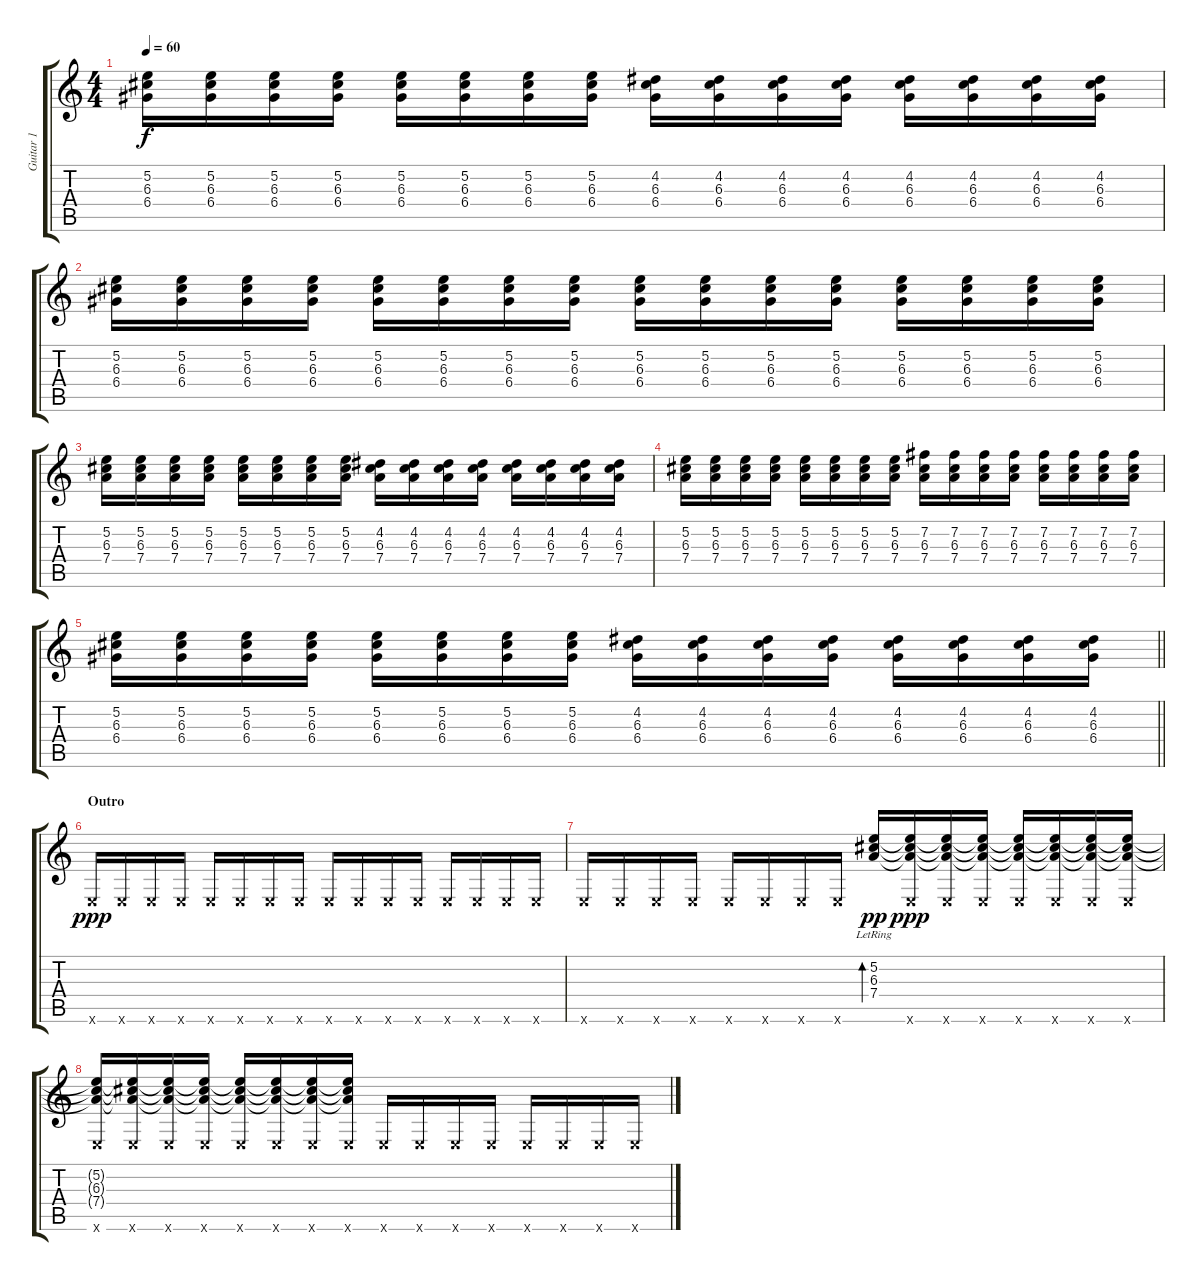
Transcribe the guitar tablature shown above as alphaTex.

\track ("Guitar 1" "Guitar 1") {instrument overdrivenguitar}
\staff {score tabs}
\tuning (E4 B3 G3 D3 A2 E2) {hide}
\ts (4 4)
\tempo 60
\clef g2
\ks c
(5.2 6.3 6.4).16{dy f} (5.2 6.3 6.4).16 (5.2 6.3 6.4).16 (5.2 6.3 6.4).16 (5.2 6.3 6.4).16 (5.2 6.3 6.4).16 (5.2 6.3 6.4).16 (5.2 6.3 6.4).16 (4.2 6.3 6.4).16 (4.2 6.3 6.4).16 (4.2 6.3 6.4).16 (4.2 6.3 6.4).16 (4.2 6.3 6.4).16 (4.2 6.3 6.4).16 (4.2 6.3 6.4).16 (4.2 6.3 6.4).16 |
(5.2 6.3 6.4).16 (5.2 6.3 6.4).16 (5.2 6.3 6.4).16 (5.2 6.3 6.4).16 (5.2 6.3 6.4).16 (5.2 6.3 6.4).16 (5.2 6.3 6.4).16 (5.2 6.3 6.4).16 (5.2 6.3 6.4).16 (5.2 6.3 6.4).16 (5.2 6.3 6.4).16 (5.2 6.3 6.4).16 (5.2 6.3 6.4).16 (5.2 6.3 6.4).16 (5.2 6.3 6.4).16 (5.2 6.3 6.4).16 |
(5.2 6.3 7.4).16 (5.2 6.3 7.4).16 (5.2 6.3 7.4).16 (5.2 6.3 7.4).16 (5.2 6.3 7.4).16 (5.2 6.3 7.4).16 (5.2 6.3 7.4).16 (5.2 6.3 7.4).16 (4.2 6.3 7.4).16 (4.2 6.3 7.4).16 (4.2 6.3 7.4).16 (4.2 6.3 7.4).16 (4.2 6.3 7.4).16 (4.2 6.3 7.4).16 (4.2 6.3 7.4).16 (4.2 6.3 7.4).16 |
(5.2 6.3 7.4).16 (5.2 6.3 7.4).16 (5.2 6.3 7.4).16 (5.2 6.3 7.4).16 (5.2 6.3 7.4).16 (5.2 6.3 7.4).16 (5.2 6.3 7.4).16 (5.2 6.3 7.4).16 (7.2 6.3 7.4).16 (7.2 6.3 7.4).16 (7.2 6.3 7.4).16 (7.2 6.3 7.4).16 (7.2 6.3 7.4).16 (7.2 6.3 7.4).16 (7.2 6.3 7.4).16 (7.2 6.3 7.4).16 |
\barLineRight lightlight
(5.2 6.3 6.4).16 (5.2 6.3 6.4).16 (5.2 6.3 6.4).16 (5.2 6.3 6.4).16 (5.2 6.3 6.4).16 (5.2 6.3 6.4).16 (5.2 6.3 6.4).16 (5.2 6.3 6.4).16 (4.2 6.3 6.4).16 (4.2 6.3 6.4).16 (4.2 6.3 6.4).16 (4.2 6.3 6.4).16 (4.2 6.3 6.4).16 (4.2 6.3 6.4).16 (4.2 6.3 6.4).16 (4.2 6.3 6.4).16 |
\section ("" "Outro")
0.6{x}.16{dy ppp} 0.6{x}.16 0.6{x}.16 0.6{x}.16 0.6{x}.16 0.6{x}.16 0.6{x}.16 0.6{x}.16 0.6{x}.16 0.6{x}.16 0.6{x}.16 0.6{x}.16 0.6{x}.16 0.6{x}.16 0.6{x}.16 0.6{x}.16 |
0.6{x}.16 0.6{x}.16 0.6{x}.16 0.6{x}.16 0.6{x}.16 0.6{x}.16 0.6{x}.16 0.6{x}.16 (5.2{lr} 6.3{lr} 7.4{lr}).16{bd 480 dy pp} (5.2{t} 6.3{t} 7.4{t} 0.6{x}).16{dy ppp} (5.2{t} 6.3{t} 7.4{t} 0.6{x}).16 (5.2{t} 6.3{t} 7.4{t} 0.6{x}).16 (5.2{t} 6.3{t} 7.4{t} 0.6{x}).16 (5.2{t} 6.3{t} 7.4{t} 0.6{x}).16 (5.2{t} 6.3{t} 7.4{t} 0.6{x}).16 (5.2{t} 6.3{t} 7.4{t} 0.6{x}).16 |
(5.2{t} 6.3{t} 7.4{t} 0.6{x}).16 (5.2{t} 6.3{t} 7.4{t} 0.6{x}).16 (5.2{t} 6.3{t} 7.4{t} 0.6{x}).16 (5.2{t} 6.3{t} 7.4{t} 0.6{x}).16 (5.2{t} 6.3{t} 7.4{t} 0.6{x}).16 (5.2{t} 6.3{t} 7.4{t} 0.6{x}).16 (5.2{t} 6.3{t} 7.4{t} 0.6{x}).16 (5.2{t} 6.3{t} 7.4{t} 0.6{x}).16 0.6{x}.16 0.6{x}.16 0.6{x}.16 0.6{x}.16 0.6{x}.16 0.6{x}.16 0.6{x}.16 0.6{x}.16
